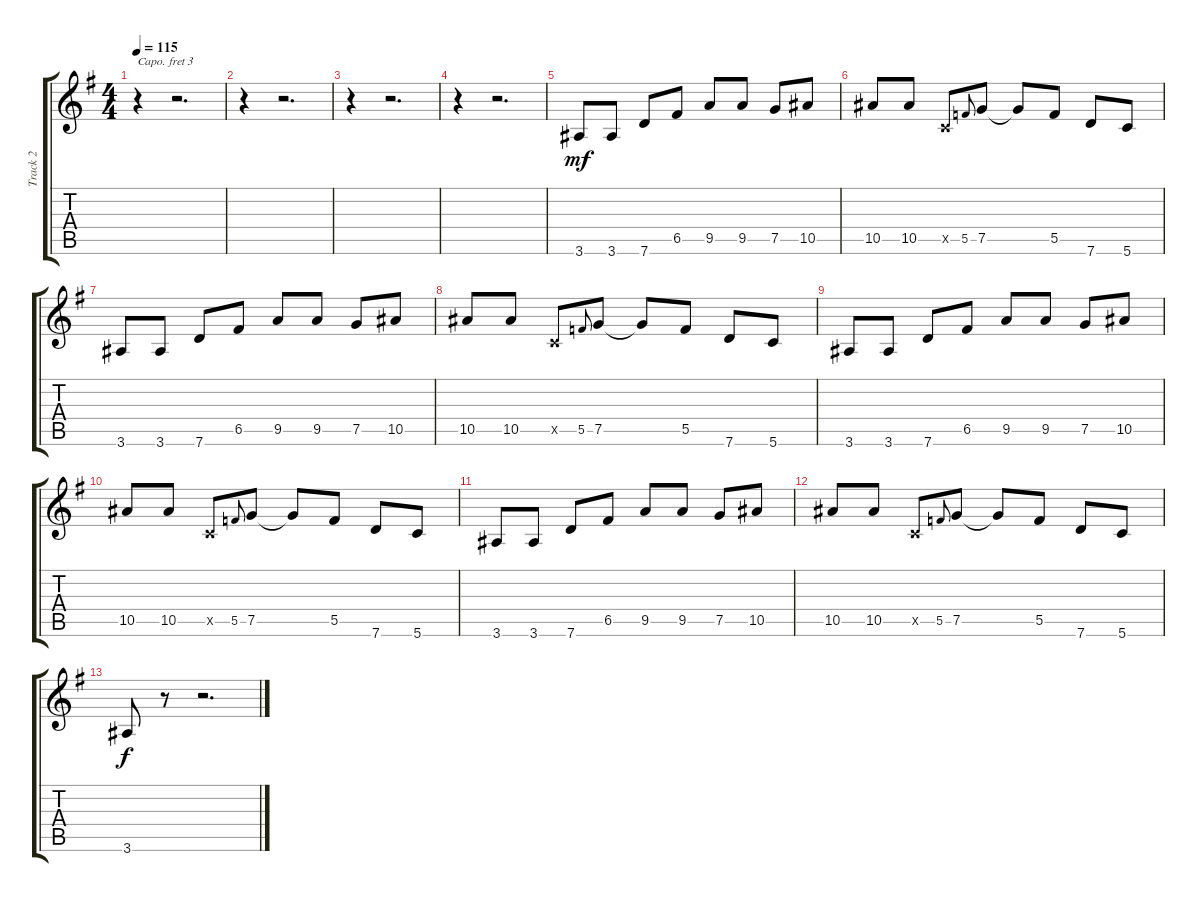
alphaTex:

\track ("Track 2" "Track 2") {mute instrument acousticguitarsteel}
\staff {score tabs}
\capo 3
\tuning (E4 B3 G3 D3 A2 E2) {hide}
\ts (4 4)
\tempo 115
\clef g2
\ks g
r.4{dy mf} r.2{d} |
r.4 r.2{d} |
r.4 r.2{d} |
r.4 r.2{d} |
3.6.8 3.6.8 7.6.8 6.5.8 9.5.8 9.5.8 7.5.8 10.5.8 |
10.5.8 10.5.8 0.5{x}.8 5.5.8{gr onbeat} 7.5.8 7.5{t}.8 5.5.8 7.6.8 5.6.8 |
3.6.8 3.6.8 7.6.8 6.5.8 9.5.8 9.5.8 7.5.8 10.5.8 |
10.5.8 10.5.8 0.5{x}.8 5.5.8{gr onbeat} 7.5.8 7.5{t}.8 5.5.8 7.6.8 5.6.8 |
3.6.8 3.6.8 7.6.8 6.5.8 9.5.8 9.5.8 7.5.8 10.5.8 |
10.5.8 10.5.8 0.5{x}.8 5.5.8{gr onbeat} 7.5.8 7.5{t}.8 5.5.8 7.6.8 5.6.8 |
3.6.8 3.6.8 7.6.8 6.5.8 9.5.8 9.5.8 7.5.8 10.5.8 |
10.5.8 10.5.8 0.5{x}.8 5.5.8{gr onbeat} 7.5.8 7.5{t}.8 5.5.8 7.6.8 5.6.8 |
3.6.8{dy f} r.8 r.2{d}
